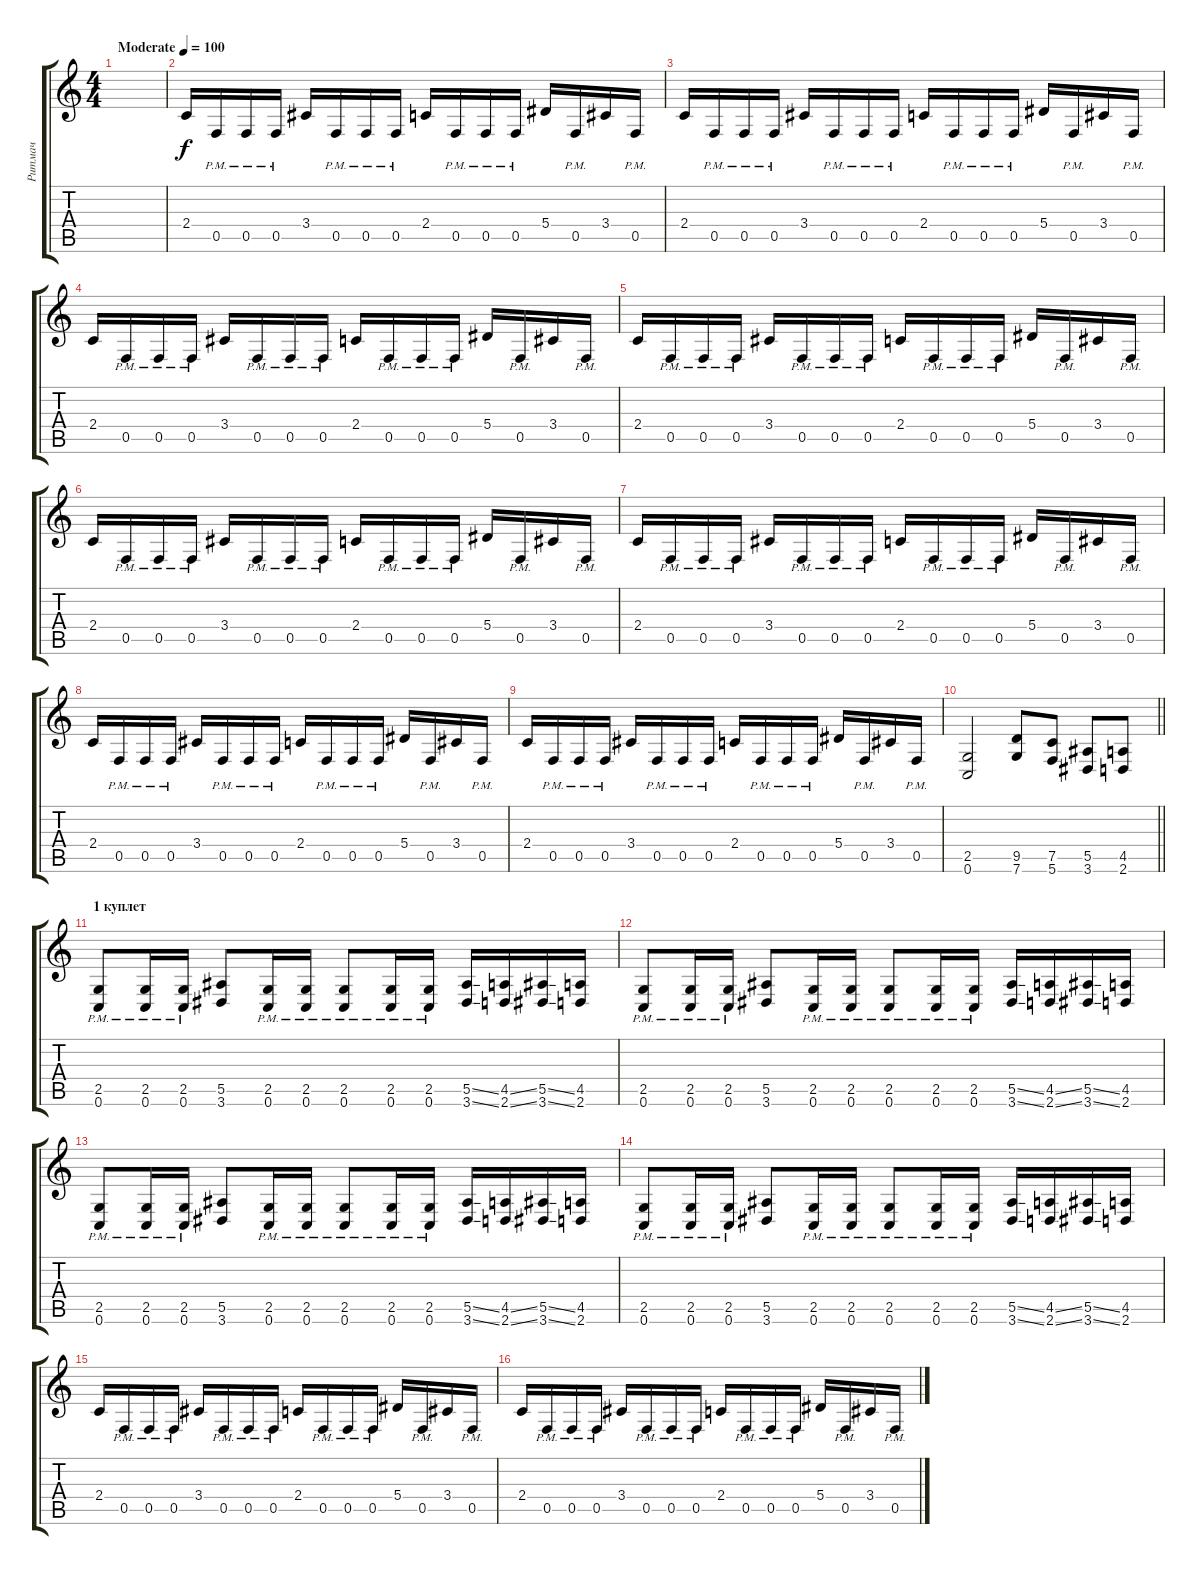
\track ("Ритмач" "Ритмач") {instrument distortionguitar}
\staff {score tabs}
\tuning (C4 G3 Eb3 Bb2 F2 C2) {hide}
\ts (4 4)
\tempo (100 "Moderate")
\clef g2
\ks c
|
2.4.16 0.5{pm}.16 0.5{pm}.16 0.5{pm}.16 3.4.16 0.5{pm}.16 0.5{pm}.16 0.5{pm}.16 2.4.16 0.5{pm}.16 0.5{pm}.16 0.5{pm}.16 5.4.16 0.5{pm}.16 3.4.16 0.5{pm}.16 |
2.4.16 0.5{pm}.16 0.5{pm}.16 0.5{pm}.16 3.4.16 0.5{pm}.16 0.5{pm}.16 0.5{pm}.16 2.4.16 0.5{pm}.16 0.5{pm}.16 0.5{pm}.16 5.4.16 0.5{pm}.16 3.4.16 0.5{pm}.16 |
2.4.16 0.5{pm}.16 0.5{pm}.16 0.5{pm}.16 3.4.16 0.5{pm}.16 0.5{pm}.16 0.5{pm}.16 2.4.16 0.5{pm}.16 0.5{pm}.16 0.5{pm}.16 5.4.16 0.5{pm}.16 3.4.16 0.5{pm}.16 |
2.4.16 0.5{pm}.16 0.5{pm}.16 0.5{pm}.16 3.4.16 0.5{pm}.16 0.5{pm}.16 0.5{pm}.16 2.4.16 0.5{pm}.16 0.5{pm}.16 0.5{pm}.16 5.4.16 0.5{pm}.16 3.4.16 0.5{pm}.16 |
2.4.16 0.5{pm}.16 0.5{pm}.16 0.5{pm}.16 3.4.16 0.5{pm}.16 0.5{pm}.16 0.5{pm}.16 2.4.16 0.5{pm}.16 0.5{pm}.16 0.5{pm}.16 5.4.16 0.5{pm}.16 3.4.16 0.5{pm}.16 |
2.4.16 0.5{pm}.16 0.5{pm}.16 0.5{pm}.16 3.4.16 0.5{pm}.16 0.5{pm}.16 0.5{pm}.16 2.4.16 0.5{pm}.16 0.5{pm}.16 0.5{pm}.16 5.4.16 0.5{pm}.16 3.4.16 0.5{pm}.16 |
2.4.16 0.5{pm}.16 0.5{pm}.16 0.5{pm}.16 3.4.16 0.5{pm}.16 0.5{pm}.16 0.5{pm}.16 2.4.16 0.5{pm}.16 0.5{pm}.16 0.5{pm}.16 5.4.16 0.5{pm}.16 3.4.16 0.5{pm}.16 |
2.4.16 0.5{pm}.16 0.5{pm}.16 0.5{pm}.16 3.4.16 0.5{pm}.16 0.5{pm}.16 0.5{pm}.16 2.4.16 0.5{pm}.16 0.5{pm}.16 0.5{pm}.16 5.4.16 0.5{pm}.16 3.4.16 0.5{pm}.16 |
\barLineRight lightlight
(2.5 0.6).2 (9.5 7.6).8 (7.5 5.6).8 (5.5 3.6).8 (4.5 2.6).8 |
\section ("" "1 куплет")
(2.5 0.6{pm}).8 (2.5 0.6{pm}).16 (2.5 0.6{pm}).16 (5.5 3.6).8 (2.5 0.6{pm}).16 (2.5 0.6{pm}).16 (2.5 0.6{pm}).8 (2.5 0.6{pm}).16 (2.5 0.6{pm}).16 (5.5{ss} 3.6{ss}).16 (4.5{ss} 2.6{ss}).16 (5.5{ss} 3.6{ss}).16 (4.5 2.6).16 |
(2.5 0.6{pm}).8 (2.5 0.6{pm}).16 (2.5 0.6{pm}).16 (5.5 3.6).8 (2.5 0.6{pm}).16 (2.5 0.6{pm}).16 (2.5 0.6{pm}).8 (2.5 0.6{pm}).16 (2.5 0.6{pm}).16 (5.5{ss} 3.6{ss}).16 (4.5{ss} 2.6{ss}).16 (5.5{ss} 3.6{ss}).16 (4.5 2.6).16 |
(2.5 0.6{pm}).8 (2.5 0.6{pm}).16 (2.5 0.6{pm}).16 (5.5 3.6).8 (2.5 0.6{pm}).16 (2.5 0.6{pm}).16 (2.5 0.6{pm}).8 (2.5 0.6{pm}).16 (2.5 0.6{pm}).16 (5.5{ss} 3.6{ss}).16 (4.5{ss} 2.6{ss}).16 (5.5{ss} 3.6{ss}).16 (4.5 2.6).16 |
(2.5 0.6{pm}).8 (2.5 0.6{pm}).16 (2.5 0.6{pm}).16 (5.5 3.6).8 (2.5 0.6{pm}).16 (2.5 0.6{pm}).16 (2.5 0.6{pm}).8 (2.5 0.6{pm}).16 (2.5 0.6{pm}).16 (5.5{ss} 3.6{ss}).16 (4.5{ss} 2.6{ss}).16 (5.5{ss} 3.6{ss}).16 (4.5 2.6).16 |
2.4.16 0.5{pm}.16 0.5{pm}.16 0.5{pm}.16 3.4.16 0.5{pm}.16 0.5{pm}.16 0.5{pm}.16 2.4.16 0.5{pm}.16 0.5{pm}.16 0.5{pm}.16 5.4.16 0.5{pm}.16 3.4.16 0.5{pm}.16 |
2.4.16 0.5{pm}.16 0.5{pm}.16 0.5{pm}.16 3.4.16 0.5{pm}.16 0.5{pm}.16 0.5{pm}.16 2.4.16 0.5{pm}.16 0.5{pm}.16 0.5{pm}.16 5.4.16 0.5{pm}.16 3.4.16 0.5{pm}.16
